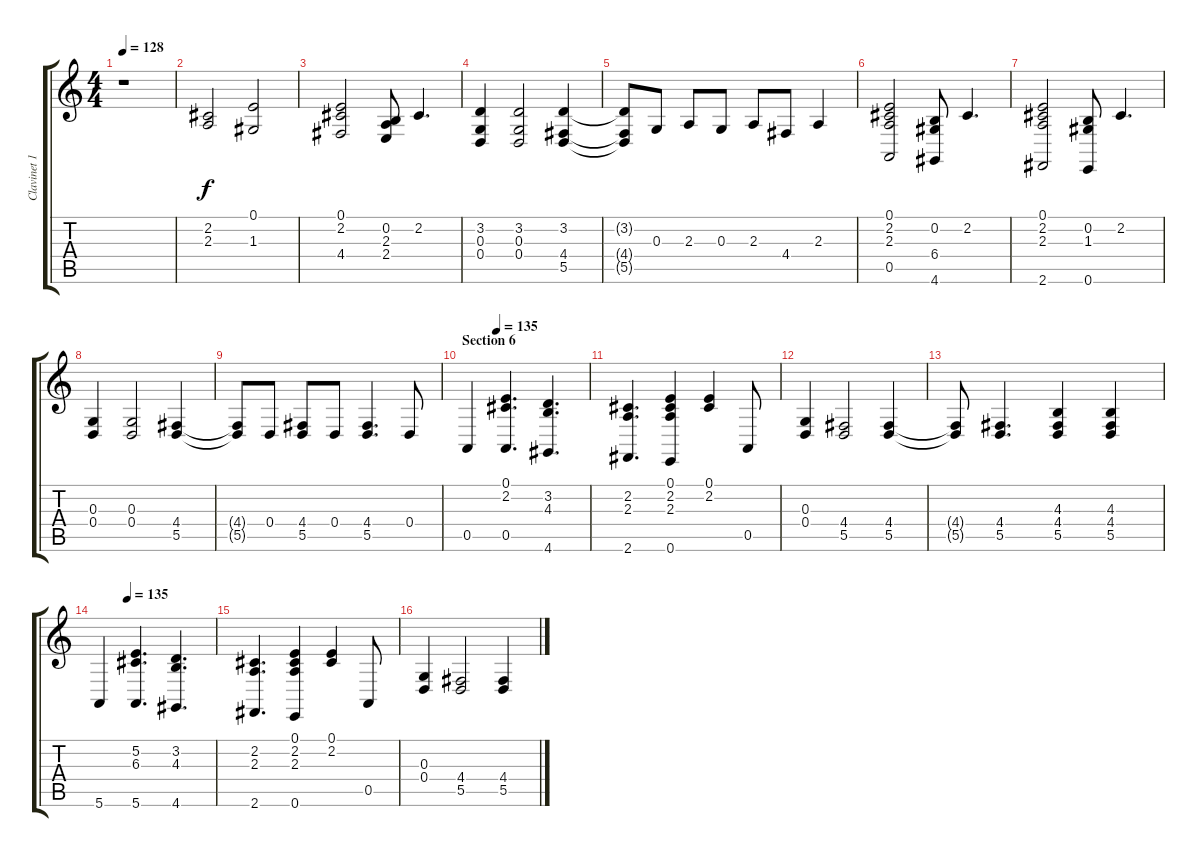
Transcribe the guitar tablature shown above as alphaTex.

\track ("Clavinet 1" "Clavinet 1") {instrument clavinet}
\staff {score tabs}
\tuning (E4 B3 G3 D3 A2 E2) {hide}
\ts (4 4)
\tempo 128
\clef g2
\ks c
r.1{dy f} |
(2.2 2.3).2 (0.1 1.3).2 |
(0.1 2.2 4.4).2 (0.2 2.3 2.4).8 2.2.4{d} |
(3.2 0.3 0.4).4 (3.2 0.3 0.4).2 (3.2 4.4 5.5).4 |
(3.2{t} 4.4{t} 5.5{t}).8 0.3.8 2.3.8 0.3.8 2.3.8 4.4.8 2.3.4 |
(0.1 2.2 2.3 0.5).2 (0.2 6.4 4.6).8 2.2.4{d} |
(0.1 2.2 2.3 2.6).2 (0.2 1.3 0.6).8 2.2.4{d} |
(0.3 0.4).4 (0.3 0.4).2 (4.4 5.5).4 |
(4.4{t} 5.5{t}).8 0.4.8 (4.4 5.5).8 0.4.8 (4.4 5.5).4{d} 0.4.8 |
\section ("" "Section 6")
\tempo (135 0.25)
0.5.4 (0.1 2.2 0.5).4{d} (3.2 4.3 4.6).4{d} |
(2.2 2.3 2.6).4{d} (0.1 2.2 2.3 0.6).4 (0.1 2.2).4 0.5.8 |
(0.3 0.4).4 (4.4 5.5).2 (4.4 5.5).4 |
(4.4{t} 5.5{t}).8 (4.4 5.5).4{d} (4.3 4.4 5.5).4 (4.3 4.4 5.5).4 |
\tempo (135 0.25)
5.6.4 (5.2 6.3 5.6).4{d} (3.2 4.3 4.6).4{d} |
(2.2 2.3 2.6).4{d} (0.1 2.2 2.3 0.6).4 (0.1 2.2).4 0.5.8 |
(0.3 0.4).4 (4.4 5.5).2 (4.4 5.5).4
